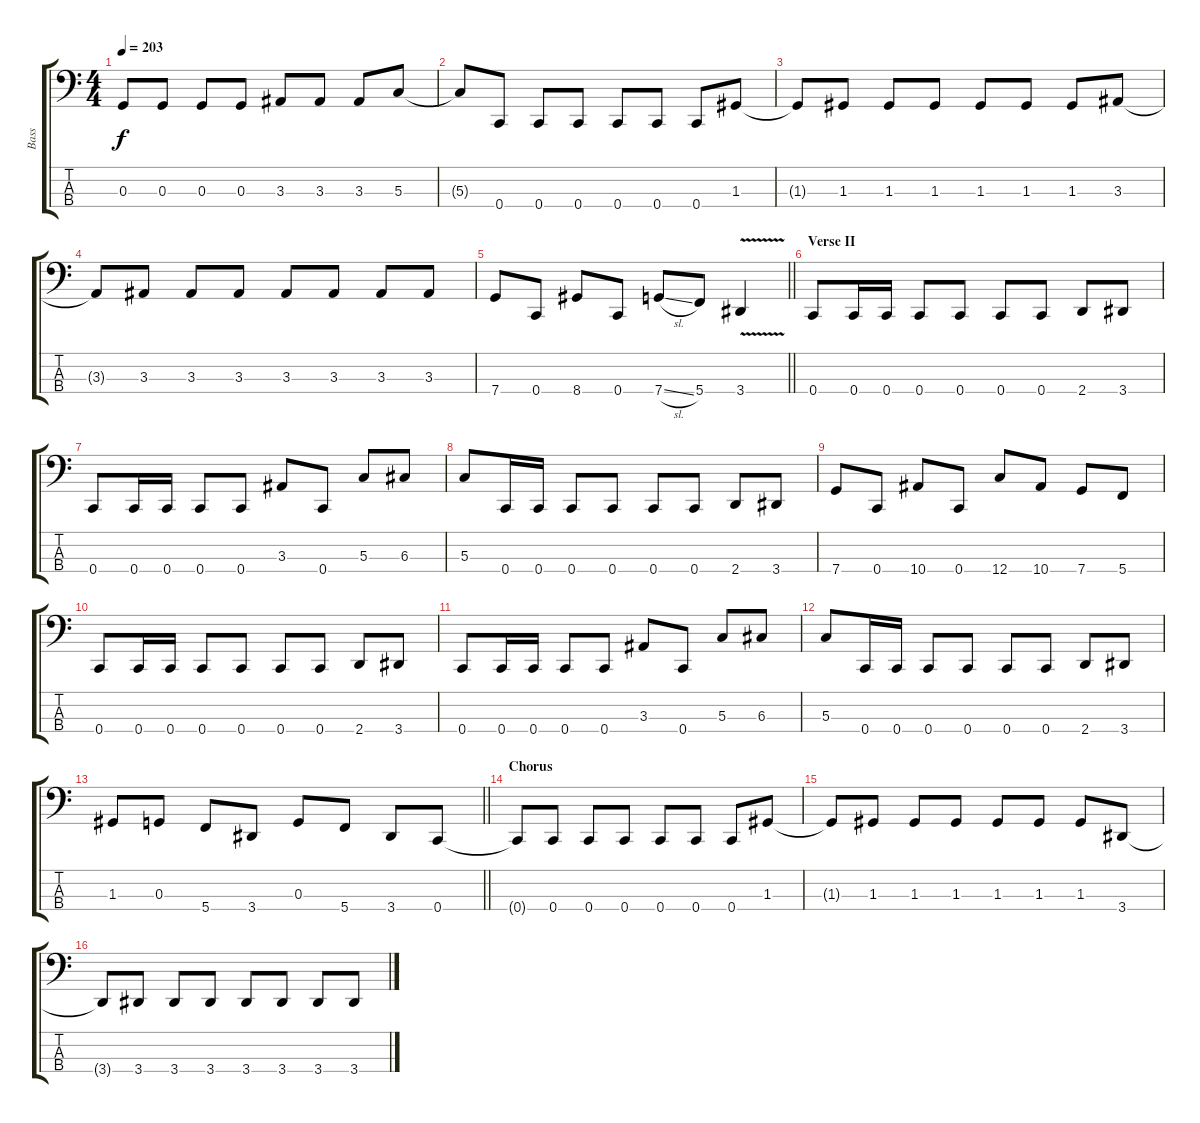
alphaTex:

\track ("Bass" "Bass") {instrument electricbasspick}
\staff {score tabs}
\tuning (F2 C2 G1 C1) {hide}
\ts (4 4)
\tempo 203
\clef f4
\ks c
0.3.8{dy f} 0.3.8 0.3.8 0.3.8 3.3.8 3.3.8 3.3.8 5.3.8 |
5.3{t}.8 0.4.8 0.4.8 0.4.8 0.4.8 0.4.8 0.4.8 1.3.8 |
1.3{t}.8 1.3.8 1.3.8 1.3.8 1.3.8 1.3.8 1.3.8 3.3.8 |
3.3{t}.8 3.3.8 3.3.8 3.3.8 3.3.8 3.3.8 3.3.8 3.3.8 |
\barLineRight lightlight
7.4.8 0.4.8 8.4.8 0.4.8 7.4{sl}.8 5.4.8 3.4{v}.4 |
\section ("" "Verse II")
0.4.8{volume 14} 0.4.16 0.4.16 0.4.8 0.4.8 0.4.8 0.4.8 2.4.8 3.4.8 |
0.4.8 0.4.16 0.4.16 0.4.8 0.4.8 3.3.8 0.4.8 5.3.8 6.3.8 |
5.3.8 0.4.16 0.4.16 0.4.8 0.4.8 0.4.8 0.4.8 2.4.8 3.4.8 |
7.4.8 0.4.8 10.4.8 0.4.8 12.4.8 10.4.8 7.4.8 5.4.8 |
0.4.8 0.4.16 0.4.16 0.4.8 0.4.8 0.4.8 0.4.8 2.4.8 3.4.8 |
0.4.8 0.4.16 0.4.16 0.4.8 0.4.8 3.3.8 0.4.8 5.3.8 6.3.8 |
5.3.8 0.4.16 0.4.16 0.4.8 0.4.8 0.4.8 0.4.8 2.4.8 3.4.8 |
\barLineRight lightlight
1.3.8 0.3.8 5.4.8 3.4.8 0.3.8 5.4.8 3.4.8 0.4.8{volume 16} |
\section ("" "Chorus")
0.4{t}.8 0.4.8 0.4.8 0.4.8 0.4.8 0.4.8 0.4.8 1.3.8 |
1.3{t}.8 1.3.8 1.3.8 1.3.8 1.3.8 1.3.8 1.3.8 3.4.8 |
3.4{t}.8 3.4.8 3.4.8 3.4.8 3.4.8 3.4.8 3.4.8 3.4.8
